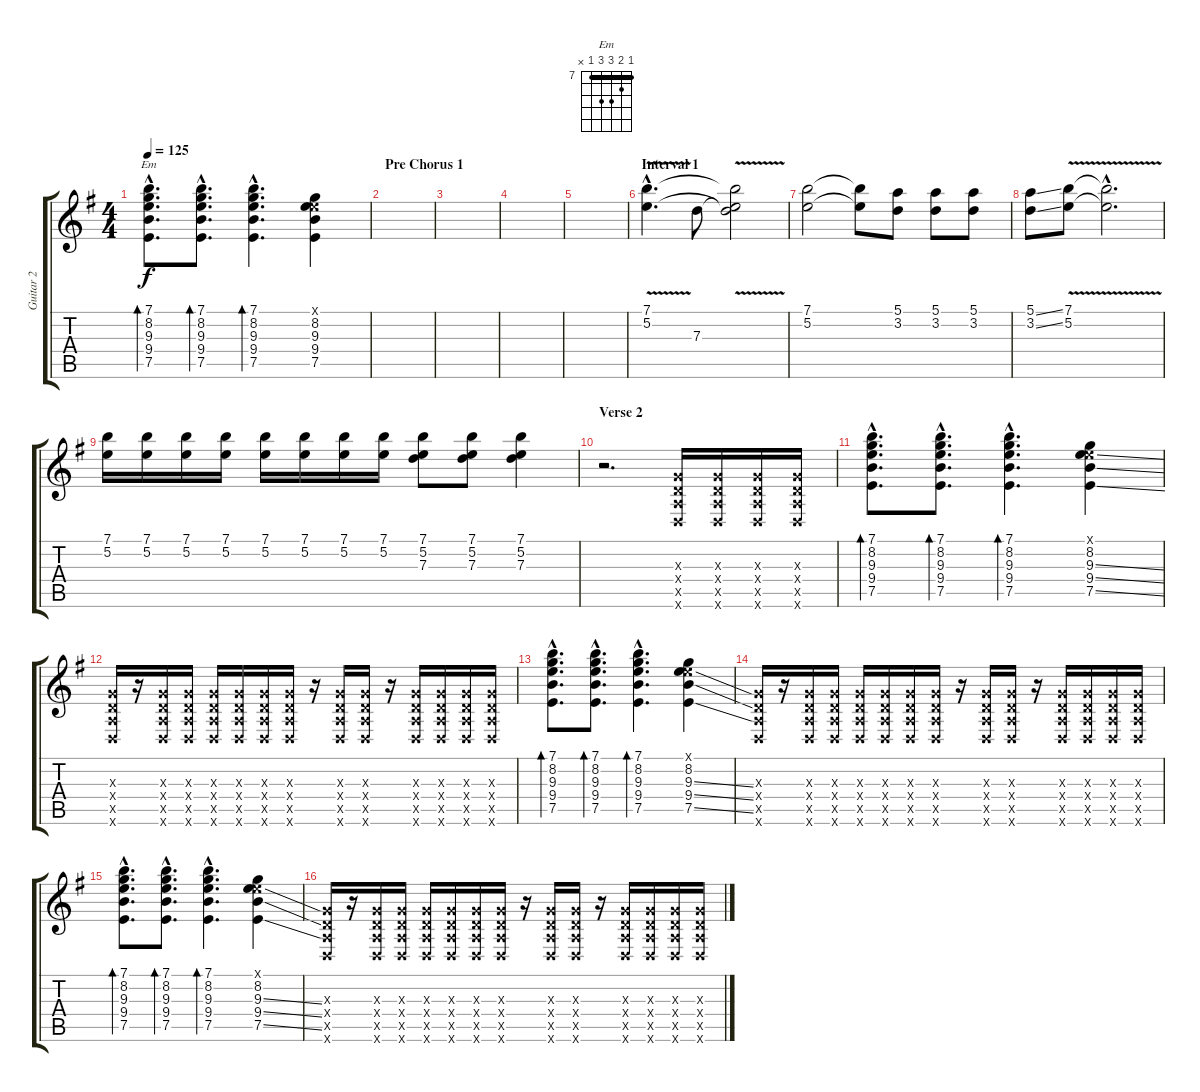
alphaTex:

\track ("Guitar 2" "Guitar 2") {instrument overdrivenguitar}
\staff {score tabs}
\tuning (E4 B3 G3 D3 A2 D2) {hide}
\chord ("Em" 7 8 9 9 7 x) {firstfret 7 barre 7}
\ts (4 4)
\tempo 125
\clef g2
\ks eminor
(7.1{hac} 8.2{hac} 9.3{hac} 9.4{hac} 7.5{hac}).8{d bd 60 ch "Em" dy f} (7.1{hac} 8.2{hac} 9.3{hac} 9.4{hac} 7.5{hac}).8{d bd 60} (7.1{hac} 8.2{hac} 9.3{hac} 9.4{hac} 7.5{hac}).4{d bd 60} (0.1{x} 8.2 9.3 9.4 7.5).4 |
\section ("" "Pre Chorus 1")
|
|
|
|
\section ("" "Interval 1")
(7.1{v hac} 5.2{v hac}).4{d} 7.3.8 (7.1{t} 5.2{t} 7.3{t}).2 |
(7.1 5.2).2 (7.1{t} 5.2{t}).8 (5.1 3.2).8 (5.1 3.2).8 (5.1 3.2).8 |
(5.1{ss} 3.2{ss}).8 (7.1{v} 5.2{v}).8 (7.1{hac t} 5.2{hac t}).2{d} |
(7.1 5.2).16 (7.1 5.2).16 (7.1 5.2).16 (7.1 5.2).16 (7.1 5.2).16 (7.1 5.2).16 (7.1 5.2).16 (7.1 5.2).16 (7.1 5.2 7.3).8 (7.1 5.2 7.3).8 (7.1 5.2 7.3).4 |
\section ("" "Verse 2")
r.2{d} (0.3{x} 0.4{x} 0.5{x} 0.6{x}).16 (0.3{x} 0.4{x} 0.5{x} 0.6{x}).16 (0.3{x} 0.4{x} 0.5{x} 0.6{x}).16 (0.3{x} 0.4{x} 0.5{x} 0.6{x}).16 |
(7.1{hac} 8.2{hac} 9.3{hac} 9.4{hac} 7.5{hac}).8{d bd 60} (7.1{hac} 8.2{hac} 9.3{hac} 9.4{hac} 7.5{hac}).8{d bd 60} (7.1{hac} 8.2{hac} 9.3{hac} 9.4{hac} 7.5{hac}).4{d bd 60} (0.1{x} 8.2 9.3{ss} 9.4{ss} 7.5{ss}).4 |
(0.3{x} 0.4{x} 0.5{x} 0.6{x}).16 r.16 (0.3{x} 0.4{x} 0.5{x} 0.6{x}).16 (0.3{x} 0.4{x} 0.5{x} 0.6{x}).16 (0.3{x} 0.4{x} 0.5{x} 0.6{x}).16 (0.3{x} 0.4{x} 0.5{x} 0.6{x}).16 (0.3{x} 0.4{x} 0.5{x} 0.6{x}).16 (0.3{x} 0.4{x} 0.5{x} 0.6{x}).16 r.16 (0.3{x} 0.4{x} 0.5{x} 0.6{x}).16 (0.3{x} 0.4{x} 0.5{x} 0.6{x}).16 r.16 (0.3{x} 0.4{x} 0.5{x} 0.6{x}).16 (0.3{x} 0.4{x} 0.5{x} 0.6{x}).16 (0.3{x} 0.4{x} 0.5{x} 0.6{x}).16 (0.3{x} 0.4{x} 0.5{x} 0.6{x}).16 |
(7.1{hac} 8.2{hac} 9.3{hac} 9.4{hac} 7.5{hac}).8{d bd 60} (7.1{hac} 8.2{hac} 9.3{hac} 9.4{hac} 7.5{hac}).8{d bd 60} (7.1{hac} 8.2{hac} 9.3{hac} 9.4{hac} 7.5{hac}).4{d bd 60} (0.1{x} 8.2 9.3{ss} 9.4{ss} 7.5{ss}).4 |
(0.3{x} 0.4{x} 0.5{x} 0.6{x}).16 r.16 (0.3{x} 0.4{x} 0.5{x} 0.6{x}).16 (0.3{x} 0.4{x} 0.5{x} 0.6{x}).16 (0.3{x} 0.4{x} 0.5{x} 0.6{x}).16 (0.3{x} 0.4{x} 0.5{x} 0.6{x}).16 (0.3{x} 0.4{x} 0.5{x} 0.6{x}).16 (0.3{x} 0.4{x} 0.5{x} 0.6{x}).16 r.16 (0.3{x} 0.4{x} 0.5{x} 0.6{x}).16 (0.3{x} 0.4{x} 0.5{x} 0.6{x}).16 r.16 (0.3{x} 0.4{x} 0.5{x} 0.6{x}).16 (0.3{x} 0.4{x} 0.5{x} 0.6{x}).16 (0.3{x} 0.4{x} 0.5{x} 0.6{x}).16 (0.3{x} 0.4{x} 0.5{x} 0.6{x}).16 |
(7.1{hac} 8.2{hac} 9.3{hac} 9.4{hac} 7.5{hac}).8{d bd 60} (7.1{hac} 8.2{hac} 9.3{hac} 9.4{hac} 7.5{hac}).8{d bd 60} (7.1{hac} 8.2{hac} 9.3{hac} 9.4{hac} 7.5{hac}).4{d bd 60} (0.1{x} 8.2 9.3{ss} 9.4{ss} 7.5{ss}).4 |
(0.3{x} 0.4{x} 0.5{x} 0.6{x}).16 r.16 (0.3{x} 0.4{x} 0.5{x} 0.6{x}).16 (0.3{x} 0.4{x} 0.5{x} 0.6{x}).16 (0.3{x} 0.4{x} 0.5{x} 0.6{x}).16 (0.3{x} 0.4{x} 0.5{x} 0.6{x}).16 (0.3{x} 0.4{x} 0.5{x} 0.6{x}).16 (0.3{x} 0.4{x} 0.5{x} 0.6{x}).16 r.16 (0.3{x} 0.4{x} 0.5{x} 0.6{x}).16 (0.3{x} 0.4{x} 0.5{x} 0.6{x}).16 r.16 (0.3{x} 0.4{x} 0.5{x} 0.6{x}).16 (0.3{x} 0.4{x} 0.5{x} 0.6{x}).16 (0.3{x} 0.4{x} 0.5{x} 0.6{x}).16 (0.3{x} 0.4{x} 0.5{x} 0.6{x}).16
